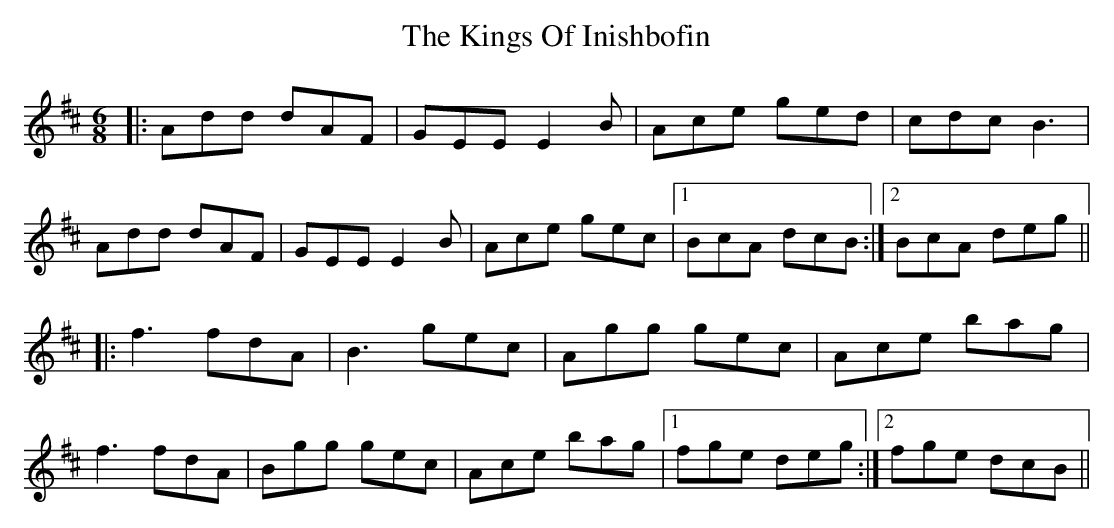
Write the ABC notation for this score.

X:1
T: The Kings Of Inishbofin
M: 6/8
L: 1/8
K: Dmaj
|: Add dAF|GEE E2 B|Ace ged|cdc B3|
Add dAF|GEE E2B|Ace gec|1 BcA dcB :|2 BcA deg ||
|: f3 fdA|B3 gec|Agg gec|Ace bag|
f3 fdA|Bgg gec|Ace bag|1 fge deg :|2 fge dcB ||
